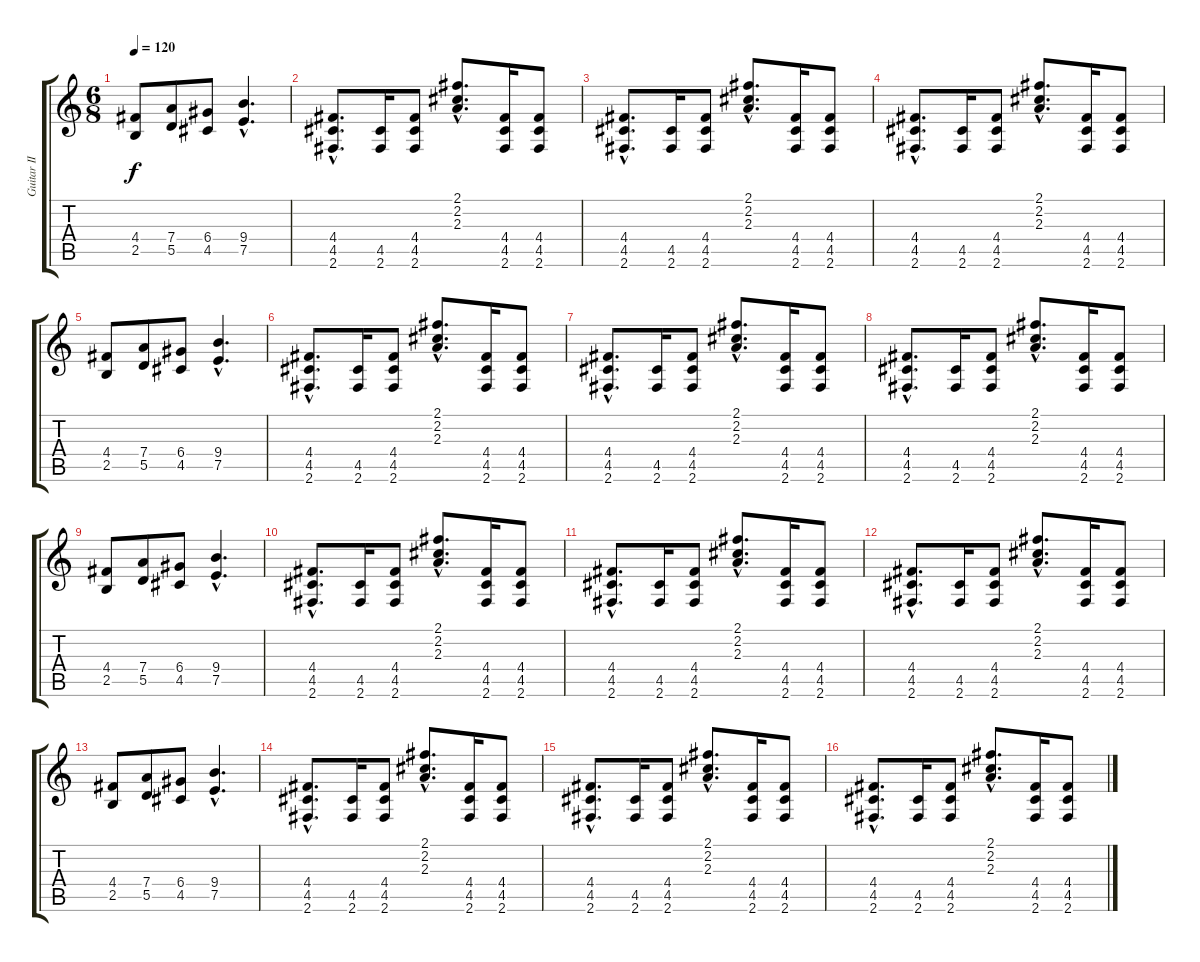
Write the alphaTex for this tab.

\track ("Guitar II" "Guitar II") {instrument distortionguitar}
\staff {score tabs}
\tuning (E4 B3 G3 D3 A2 E2) {hide}
\ts (6 8)
\tempo 120
\clef g2
\ks c
(4.4 2.5).8{dy f} (7.4 5.5).8 (6.4 4.5).8 (9.4{hac} 7.5{hac}).4{d} |
(4.4{hac} 4.5{hac} 2.6{hac}).8{d} (4.5 2.6).16 (4.4 4.5 2.6).8 (2.1{hac} 2.2{hac} 2.3{hac}).8{d} (4.4 4.5 2.6).16 (4.4 4.5 2.6).8 |
(4.4{hac} 4.5{hac} 2.6{hac}).8{d} (4.5 2.6).16 (4.4 4.5 2.6).8 (2.1{hac} 2.2{hac} 2.3{hac}).8{d} (4.4 4.5 2.6).16 (4.4 4.5 2.6).8 |
(4.4{hac} 4.5{hac} 2.6{hac}).8{d} (4.5 2.6).16 (4.4 4.5 2.6).8 (2.1{hac} 2.2{hac} 2.3{hac}).8{d} (4.4 4.5 2.6).16 (4.4 4.5 2.6).8 |
(4.4 2.5).8 (7.4 5.5).8 (6.4 4.5).8 (9.4{hac} 7.5{hac}).4{d} |
(4.4{hac} 4.5{hac} 2.6{hac}).8{d} (4.5 2.6).16 (4.4 4.5 2.6).8 (2.1{hac} 2.2{hac} 2.3{hac}).8{d} (4.4 4.5 2.6).16 (4.4 4.5 2.6).8 |
(4.4{hac} 4.5{hac} 2.6{hac}).8{d} (4.5 2.6).16 (4.4 4.5 2.6).8 (2.1{hac} 2.2{hac} 2.3{hac}).8{d} (4.4 4.5 2.6).16 (4.4 4.5 2.6).8 |
(4.4{hac} 4.5{hac} 2.6{hac}).8{d} (4.5 2.6).16 (4.4 4.5 2.6).8 (2.1{hac} 2.2{hac} 2.3{hac}).8{d} (4.4 4.5 2.6).16 (4.4 4.5 2.6).8 |
(4.4 2.5).8 (7.4 5.5).8 (6.4 4.5).8 (9.4{hac} 7.5{hac}).4{d} |
(4.4{hac} 4.5{hac} 2.6{hac}).8{d} (4.5 2.6).16 (4.4 4.5 2.6).8 (2.1{hac} 2.2{hac} 2.3{hac}).8{d} (4.4 4.5 2.6).16 (4.4 4.5 2.6).8 |
(4.4{hac} 4.5{hac} 2.6{hac}).8{d} (4.5 2.6).16 (4.4 4.5 2.6).8 (2.1{hac} 2.2{hac} 2.3{hac}).8{d} (4.4 4.5 2.6).16 (4.4 4.5 2.6).8 |
(4.4{hac} 4.5{hac} 2.6{hac}).8{d} (4.5 2.6).16 (4.4 4.5 2.6).8 (2.1{hac} 2.2{hac} 2.3{hac}).8{d} (4.4 4.5 2.6).16 (4.4 4.5 2.6).8 |
(4.4 2.5).8 (7.4 5.5).8 (6.4 4.5).8 (9.4{hac} 7.5{hac}).4{d} |
(4.4{hac} 4.5{hac} 2.6{hac}).8{d} (4.5 2.6).16 (4.4 4.5 2.6).8 (2.1{hac} 2.2{hac} 2.3{hac}).8{d} (4.4 4.5 2.6).16 (4.4 4.5 2.6).8 |
(4.4{hac} 4.5{hac} 2.6{hac}).8{d} (4.5 2.6).16 (4.4 4.5 2.6).8 (2.1{hac} 2.2{hac} 2.3{hac}).8{d} (4.4 4.5 2.6).16 (4.4 4.5 2.6).8 |
(4.4{hac} 4.5{hac} 2.6{hac}).8{d} (4.5 2.6).16 (4.4 4.5 2.6).8 (2.1{hac} 2.2{hac} 2.3{hac}).8{d} (4.4 4.5 2.6).16 (4.4 4.5 2.6).8
